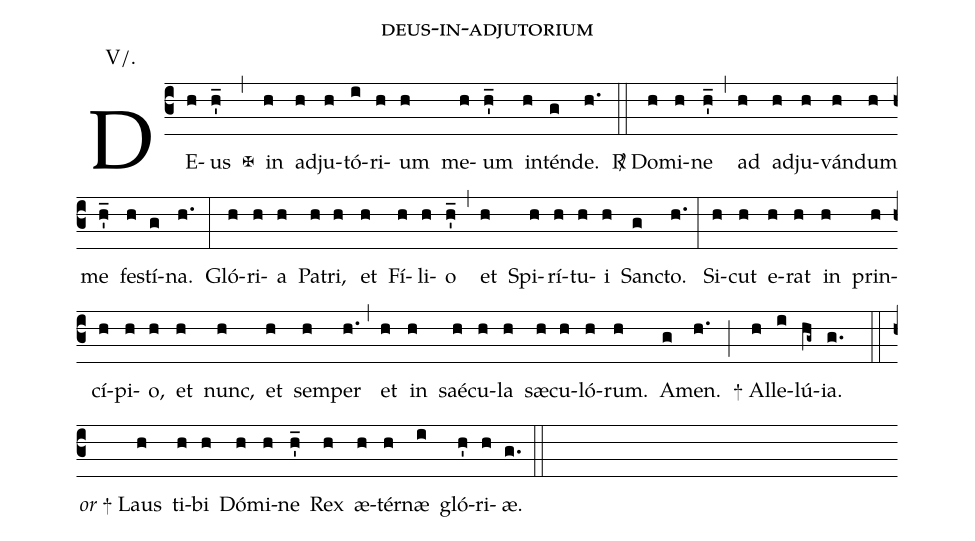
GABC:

name: deus-in-adjutorium;
annotation: V/.;
%%
(c3)DE(h)us(h'_) <v>\ifdefined\maltese\maltese\fi</v>(,) in(h) ad(h)ju(h)tó(i)ri(h)um(h) me(h)um(h'_) in(h)tén(g)de.(h.) (::)

<sp>R/</sp>~Do(h)mi(h)ne(h'_) (,) ad(h) ad(h)ju(h)ván(h)dum(h) me(h'_) fe(h)stí(g)na.(h.) (:)

Gló(h)ri(h)a(h) Pa(h)tri,(h) et(h) Fí(h)li(h)o(h'_) (,) et(h) Spi(h)rí(h)tu(h)i(h) San(g)cto.(h.) (:)

Si(h)cut(h) e(h)rat(h) in(h) prin(h)cí(h)pi(h)o,(h) et(h) nunc,(h) et(h) sem(h)per(h.) (,) et(h) in(h) saé(h)cu(h)la(h) sæ(h)cu(h)ló(h)rum.(h) A(g)men.(h.) (;)

+ {A}l(h)le(i)lú(hg~)ia.(g.) (::)
<i>or</i> +
L{au}s(h) ti(h)bi(h) Dó(h)mi(h)ne(h'_) Rex(h) æ(h)tér(h)næ(i) gló(h')ri(h)æ.(g.) (::)
